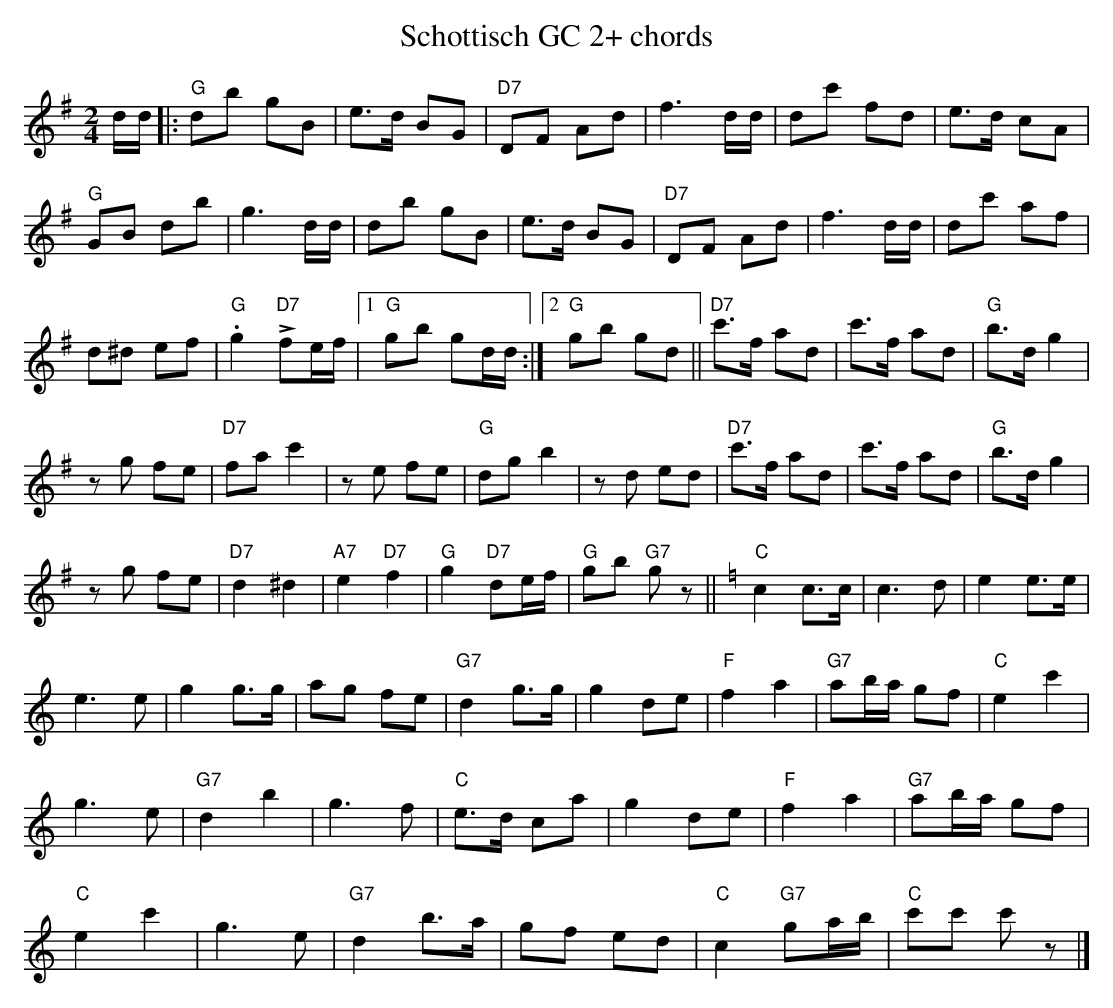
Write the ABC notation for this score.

X:1
T:Schottisch GC 2+ chords
M:2/4
L:1/8
K:Gmaj%%MIDI gchordon
d/2d/2 |: "G"db gB | e>d BG | "D7"DF Ad | f3d/2d/2 | dc' fd | e>d cA |
"G"GB db | g3d/2d/2 | db gB | e>d BG | "D7"DF Ad | f3d/2d/2 | dc' af |
d^d ef | "G".g2 "D7"!>!fe/2f/2 |1 "G"gb gd/2d/2 :|2 "G"gb gd || "D7"c'>f ad | c'>f ad | "G"b>d g2 |
zg fe | "D7"fac'2 | ze fe | "G"dgb2 | zd ed | "D7"c'>f ad | c'>f ad | "G"b>dg2 |
zg fe | "D7"d2^d2 | "A7"e2"D7"f2 | "G"g2 "D7"de/2f/2 | "G"gb "G7"gz || [K:Cmaj] "C"c2c>c | c3d | e2e>e |
e3e | g2g>g | ag fe | "G7"d2g>g | g2de | "F"f2a2 | "G7"ab/2a/2 gf | "C"e2c'2 |
g3e | "G7"d2b2 | g3f | "C"e>d ca | g2de | "F"f2a2 | "G7"ab/2a/2 gf |
"C"e2c'2 | g3e | "G7"d2b>a | gf ed | "C"c2 "G7"ga/2b/2 | "C"c'c' c'z |]
